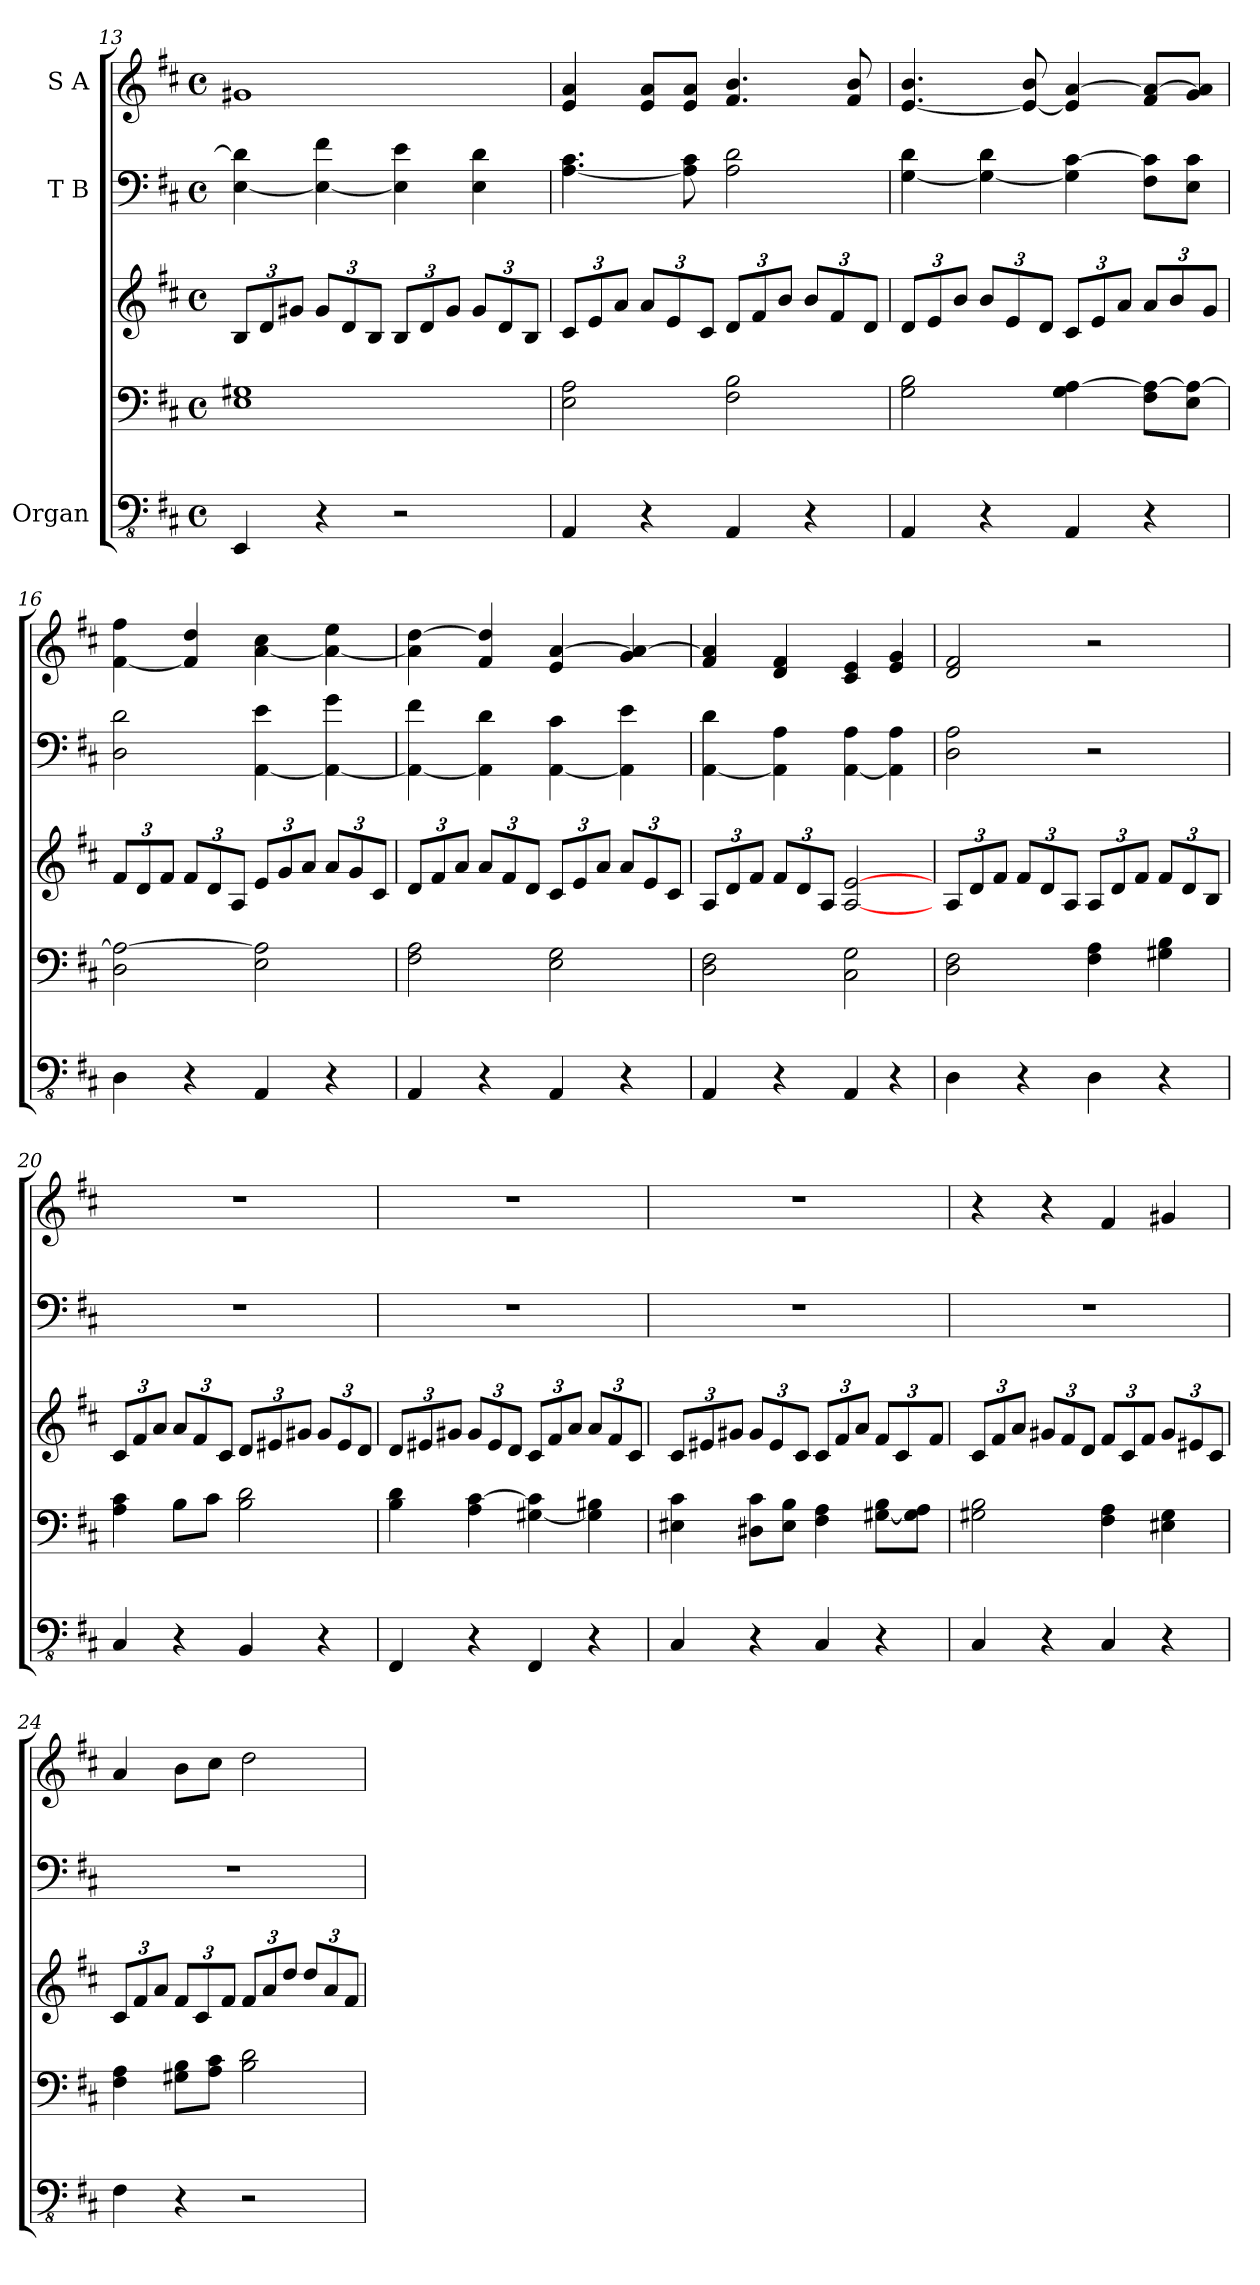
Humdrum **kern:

**kern	**kern	**kern	**kern	**kern
*part3	*part3	*part3	*part2	*part1
*staff5	*staff4	*staff3	*staff2	*staff1
*I"Organ	*	*	*I"T B	*I"S A
!!LO:PB:g=z
*clefFv4	*clefF4	*clefG2	*clefF4	*clefG2
*k[f#c#]	*k[f#c#]	*k[f#c#]	*k[f#c#]	*k[f#c#]
*M4/4	*M4/4	*M4/4	*M4/4	*M4/4
*met(c)	*met(c)	*met(c)	*met(c)	*met(c)
*	*	*Xbrackettup	*	*
=13	=13	=13	=13	=13
4EEE/	1E 1G#X	12B/L	[4E\ 4d\]	1g#X
.	.	12d/	.	.
.	.	12g#X/J	.	.
4r	.	12g#/L	4E\_ 4f#\	.
.	.	12d/	.	.
.	.	12B/J	.	.
2r	.	12B/L	4E\] 4e\	.
.	.	12d/	.	.
.	.	12g#/J	.	.
.	.	12g#/L	4E\ 4d\	.
.	.	12d/	.	.
.	.	12B/J	.	.
=14	=14	=14	=14	=14
4AAA/	2E\ 2A\	12c#/L	[4.A\ 4.c#\	4e/ 4a/
.	.	12e/	.	.
.	.	12a/J	.	.
4r	.	12a/L	.	8e/ 8a/L
.	.	12e/	.	.
.	.	.	8A\] 8c#\	8e/ 8a/J
.	.	12c#/J	.	.
4AAA/	2F#\ 2B\	12d/L	2A\ 2d\	4.f#/ 4.b/
.	.	12f#/	.	.
.	.	12b/J	.	.
4r	.	12b/L	.	.
.	.	12f#/	.	.
.	.	.	.	8f#/ 8b/
.	.	12d/J	.	.
=15	=15	=15	=15	=15
4AAA/	2G\ 2B\	12d/L	[4G\ 4d\	[4.e/ 4.b/
.	.	12e/	.	.
.	.	12b/J	.	.
4r	.	12b/L	4G\_ 4d\	.
.	.	12e/	.	.
.	.	.	.	8e/_ 8b/
.	.	12d/J	.	.
4AAA/	4G\ [4A\	12c#/L	4G\] [4c#\	4e/] [4a/
.	.	12e/	.	.
.	.	12a/J	.	.
4r	8F#\ 8A\_L	12a/L	8F#\ 8c#\]L	8f#/ 8a/_L
.	.	12b/	.	.
.	8E\ 8A\_J	.	8E\ 8c#\J	8g/ 8a/]J
.	.	12g/J	.	.
=16	=16	=16	=16	=16
4DD\	2D\ 2A\_	12f#/L	2D\ 2d\	[4f#\ 4ff#\
.	.	12d/	.	.
.	.	12f#/J	.	.
4r	.	12f#/L	.	4f#/] 4dd/
.	.	12d/	.	.
.	.	12A/J	.	.
4AAA/	2E\ 2A\]	12e/L	[4AA\ 4e\	[4a\ 4cc#\
.	.	12g/	.	.
.	.	12a/J	.	.
4r	.	12a/L	4AA\_ 4g\	4a\_ 4ee\
.	.	12g/	.	.
.	.	12c#/J	.	.
!!LO:LB:g=z
=17	=17	=17	=17	=17
4AAA/	2F#\ 2A\	12d/L	4AA\_ 4f#\	4a\] [4dd\
.	.	12f#/	.	.
.	.	12a/J	.	.
4r	.	12a/L	4AA\] 4d\	4f#/ 4dd/]
.	.	12f#/	.	.
.	.	12d/J	.	.
4AAA/	2E\ 2G\	12c#/L	[4AA\ 4c#\	4e/ [4a/
.	.	12e/	.	.
.	.	12a/J	.	.
4r	.	12a/L	4AA\] 4e\	4g/ 4a/_
.	.	12e/	.	.
.	.	12c#/J	.	.
=18	=18	=18	=18	=18
4AAA/	2D\ 2F#\	12A/L	[4AA\ 4d\	4f#/ 4a/]
.	.	12d/	.	.
.	.	12f#/J	.	.
4r	.	12f#/L	4AA\] 4A\	4d/ 4f#/
.	.	12d/	.	.
.	.	12A/J	.	.
4AAA/	2C#\ 2G\	[2A/ [2e/	[4AA\ 4A\	4c#/ 4e/
4r	.	.	4AA\] 4A\	4e/ 4g/
=19	=19	=19	=19	=19
4DD\	2D\ 2F#\	12A/L	2D\ 2A\	2d/ 2f#/
.	.	12d/	.	.
.	.	12f#/J	.	.
4r	.	12f#/L	.	.
.	.	12d/	.	.
.	.	12A/J	.	.
4DD\	4F#\ 4A\	12A/L	2r	2r
.	.	12d/	.	.
.	.	12f#/J	.	.
4r	4G#X\ 4B\	12f#/L	.	.
.	.	12d/	.	.
.	.	12B/J	.	.
=20	=20	=20	=20	=20
4CC#/	4A\ 4c#\	12c#/L	1r	1r
.	.	12f#/	.	.
.	.	12a/J	.	.
4r	8B\L	12a/L	.	.
.	.	12f#/	.	.
.	8c#\J	.	.	.
.	.	12c#/J	.	.
4BBB/	2B\ 2d\	12d/L	.	.
.	.	12e#X/	.	.
.	.	12g#X/J	.	.
4r	.	12g#/L	.	.
.	.	12e#/	.	.
.	.	12d/J	.	.
!!LO:LB:g=z
=21	=21	=21	=21	=21
4FFF#/	4B\ 4d\	12d/L	1r	1r
.	.	12e#X/	.	.
.	.	12g#X/J	.	.
4r	4A\ [4c#\	12g#/L	.	.
.	.	12e#/	.	.
.	.	12d/J	.	.
4FFF#/	[4G#X\ 4c#\]	12c#/L	.	.
.	.	12f#/	.	.
.	.	12a/J	.	.
4r	4G#\] 4B#X\	12a/L	.	.
.	.	12f#/	.	.
.	.	12c#/J	.	.
=22	=22	=22	=22	=22
4CC#/	4E#X\ 4c#\	12c#/L	1r	1r
.	.	12e#X/	.	.
.	.	12g#X/J	.	.
4r	8D#X\ 8c#\L	12g#/L	.	.
.	.	12e#/	.	.
.	8E#\ 8B\J	.	.	.
.	.	12c#/J	.	.
4CC#/	4F#\ 4A\	12c#/L	.	.
.	.	12f#/	.	.
.	.	12a/J	.	.
4r	[8G#X\ 8B\L	12f#/L	.	.
.	.	12c#/	.	.
.	8G#\] 8A\J	.	.	.
.	.	12f#/J	.	.
=23	=23	=23	=23	=23
4CC#/	2G#X\ 2B\	12c#/L	1r	4r
.	.	12f#/	.	.
.	.	12a/J	.	.
4r	.	12g#X/L	.	4r
.	.	12f#/	.	.
.	.	12d/J	.	.
4CC#/	4F#\ 4A\	12f#/L	.	4f#/
.	.	12c#/	.	.
.	.	12f#/J	.	.
4r	4E#X\ 4G#\	12g#/L	.	4g#X/
.	.	12e#X/	.	.
.	.	12c#/J	.	.
=24	=24	=24	=24	=24
4FF#\	4F#\ 4A\	12c#/L	1r	4a/
.	.	12f#/	.	.
.	.	12a/J	.	.
4r	8G#X\ 8B\L	12f#/L	.	8b\L
.	.	12c#/	.	.
.	8A\ 8c#\J	.	.	8cc#\J
.	.	12f#/J	.	.
2r	2B\ 2d\	12f#/L	.	2dd\
.	.	12a/	.	.
.	.	12dd/J	.	.
.	.	12dd/L	.	.
.	.	12a/	.	.
.	.	12f#/J	.	.
=	=	=	=	=
*-	*-	*-	*-	*-
